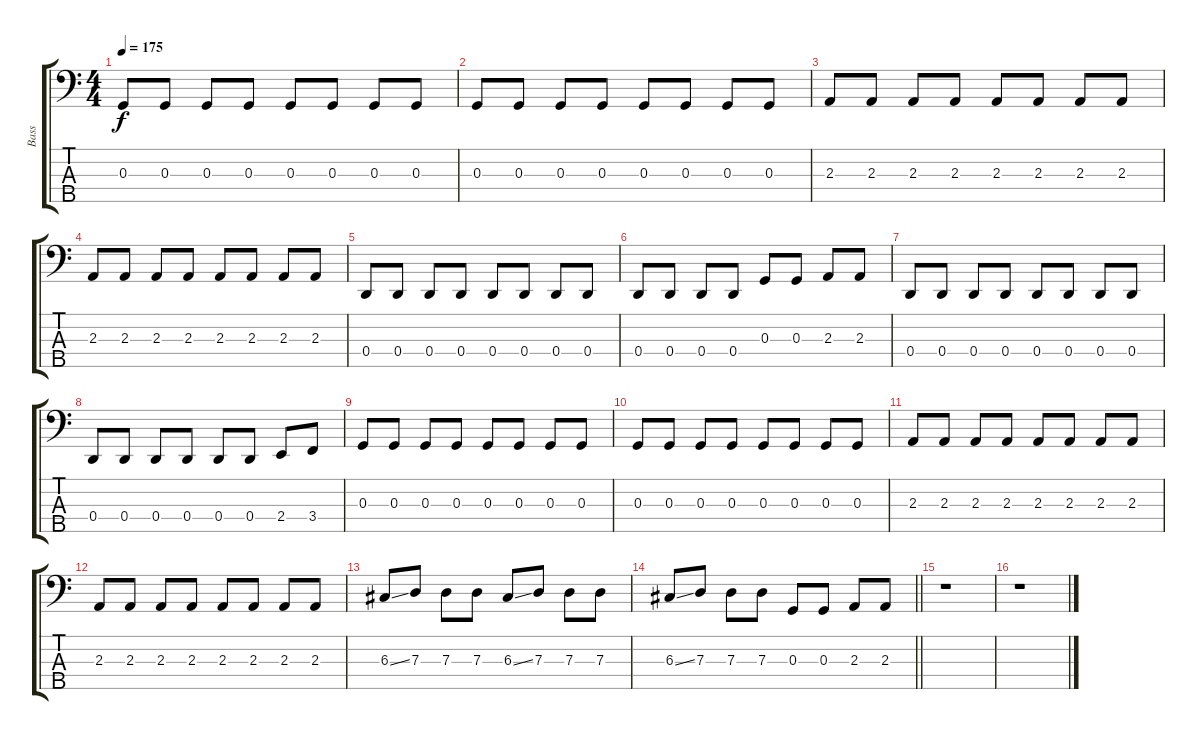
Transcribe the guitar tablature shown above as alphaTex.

\track ("Bass" "Bass") {instrument electricbasspick}
\staff {score tabs}
\tuning (F2 C2 G1 D1 A0) {hide}
\ts (4 4)
\tempo 175
\clef f4
\ks c
0.3.8{dy f} 0.3.8 0.3.8 0.3.8 0.3.8 0.3.8 0.3.8 0.3.8 |
0.3.8 0.3.8 0.3.8 0.3.8 0.3.8 0.3.8 0.3.8 0.3.8 |
2.3.8 2.3.8 2.3.8 2.3.8 2.3.8 2.3.8 2.3.8 2.3.8 |
2.3.8 2.3.8 2.3.8 2.3.8 2.3.8 2.3.8 2.3.8 2.3.8 |
0.4.8 0.4.8 0.4.8 0.4.8 0.4.8 0.4.8 0.4.8 0.4.8 |
0.4.8 0.4.8 0.4.8 0.4.8 0.3.8 0.3.8 2.3.8 2.3.8 |
0.4.8 0.4.8 0.4.8 0.4.8 0.4.8 0.4.8 0.4.8 0.4.8 |
0.4.8 0.4.8 0.4.8 0.4.8 0.4.8 0.4.8 2.4.8 3.4.8 |
0.3.8 0.3.8 0.3.8 0.3.8 0.3.8 0.3.8 0.3.8 0.3.8 |
0.3.8 0.3.8 0.3.8 0.3.8 0.3.8 0.3.8 0.3.8 0.3.8 |
2.3.8 2.3.8 2.3.8 2.3.8 2.3.8 2.3.8 2.3.8 2.3.8 |
2.3.8 2.3.8 2.3.8 2.3.8 2.3.8 2.3.8 2.3.8 2.3.8 |
6.3{ss}.8 7.3.8 7.3.8 7.3.8 6.3{ss}.8 7.3.8 7.3.8 7.3.8 |
\barLineRight lightlight
6.3{ss}.8 7.3.8 7.3.8 7.3.8 0.3.8 0.3.8 2.3.8 2.3.8 |
r.1 |
r.1
